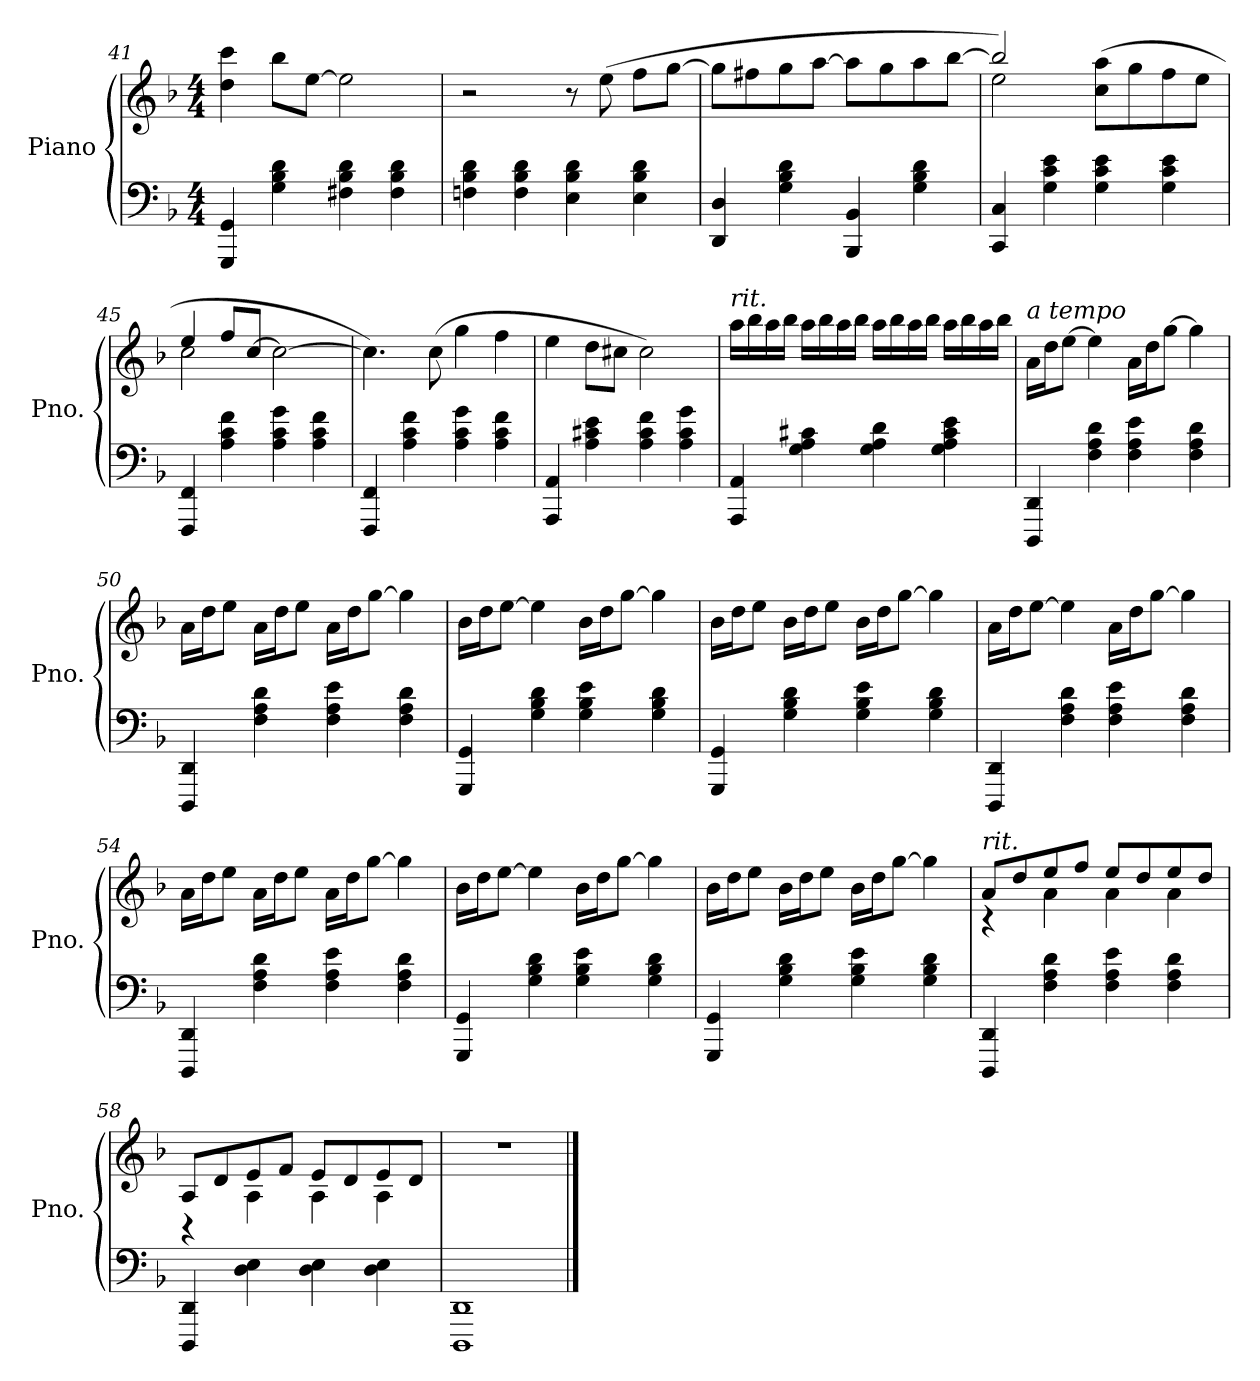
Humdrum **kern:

**kern	**kern
*part1	*part1
*staff2	*staff1
*I"Piano	*
*I'Pno.	*
*clefF4	*clefG2
*k[b-]	*k[b-]
*M4/4	*M4/4
=41	=41
4GGG/ 4GG/	4dd\ 4ccc\
4G\ 4B-\ 4d\	8bb-\L
.	[8ee\J
4F#X\ 4B-\ 4d\	2ee\]
4F#\ 4B-\ 4d\	.
=42	=42
4Fn\ 4B-\ 4d\	2r
4F\ 4B-\ 4d\	.
4E\ 4B-\ 4d\	8r
.	(>8ee\
4E\ 4B-\ 4d\	8ff\L
.	[8gg\J
!!LO:PB:g=z
=43	=43
4DD/ 4D/	8gg\L]
.	8ff#X\
4G\ 4B-\ 4d\	8gg\
.	[8aa\J
4BBB-/ 4BB-/	8aa\L]
.	8gg\
4G\ 4B-\ 4d\	8aa\
.	[8bb-\J
=44	=44
*	*^
4CC/ 4C/	2bb-/])	2ee\
4G\ 4c\ 4e\	.	.
4G\ 4c\ 4e\	(>8cc\ 8aa\L	2ryy
.	8gg\	.
4G\ 4c\ 4e\	8ff\	.
.	8ee\J	.
=45	=45	=45
4FFF/ 4FF/	4ee/	2cc\
4A\ 4c\ 4f\	8ff/L	.
.	[8cc/J	.
4A\ 4c\ 4g\	2cc\_	2ryy
4A\ 4c\ 4f\	.	.
*	*v	*v
=46	=46
4FFF/ 4FF/	4.cc\])
4A\ 4c\ 4f\	.
.	(>8cc\
4A\ 4c\ 4g\	4gg\
4A\ 4c\ 4f\	4ff\
!!LO:LB:g=z
=47	=47
4AAA/ 4AA/	4ee\
4A\ 4c#X\ 4e\	8dd\L
.	8cc#X\J
4A\ 4c#\ 4f\	2cc#\)
4A\ 4c#\ 4g\	.
=48	=48
!	!LO:TX:a:i:t=rit.
4AAA/ 4AA/	16aa\LL
.	16bb-\
.	16aa\
.	16bb-\JJ
4G\ 4A\ 4c#X\	16aa\LL
.	16bb-\
.	16aa\
.	16bb-\JJ
4G\ 4A\ 4d\	16aa\LL
.	16bb-\
.	16aa\
.	16bb-\JJ
4G\ 4A\ 4c#\ 4e\	16aa\LL
.	16bb-\
.	16aa\
.	16bb-\JJ
=49	=49
!	!LO:TX:a:i:t=a tempo
4DDD/ 4DD/	16a\LL
.	16dd\J
.	[8ee\J
4F\ 4A\ 4d\	4ee\]
4F\ 4A\ 4e\	16a\LL
.	16dd\J
.	[8gg\J
4F\ 4A\ 4d\	4gg\]
!!LO:LB:g=z
=50	=50
4DDD/ 4DD/	16a\LL
.	16dd\J
.	8ee\J
4F\ 4A\ 4d\	16a\LL
.	16dd\J
.	8ee\J
4F\ 4A\ 4e\	16a\LL
.	16dd\J
.	[8gg\J
4F\ 4A\ 4d\	4gg\]
=51	=51
4GGG/ 4GG/	16b-\LL
.	16dd\J
.	[8ee\J
4G\ 4B-\ 4d\	4ee\]
4G\ 4B-\ 4e\	16b-\LL
.	16dd\J
.	[8gg\J
4G\ 4B-\ 4d\	4gg\]
=52	=52
4GGG/ 4GG/	16b-\LL
.	16dd\J
.	8ee\J
4G\ 4B-\ 4d\	16b-\LL
.	16dd\J
.	8ee\J
4G\ 4B-\ 4e\	16b-\LL
.	16dd\J
.	[8gg\J
4G\ 4B-\ 4d\	4gg\]
=53	=53
4DDD/ 4DD/	16a\LL
.	16dd\J
.	[8ee\J
4F\ 4A\ 4d\	4ee\]
4F\ 4A\ 4e\	16a\LL
.	16dd\J
.	[8gg\J
4F\ 4A\ 4d\	4gg\]
!!LO:LB:g=z
=54	=54
4DDD/ 4DD/	16a\LL
.	16dd\J
.	8ee\J
4F\ 4A\ 4d\	16a\LL
.	16dd\J
.	8ee\J
4F\ 4A\ 4e\	16a\LL
.	16dd\J
.	[8gg\J
4F\ 4A\ 4d\	4gg\]
=55	=55
4GGG/ 4GG/	16b-\LL
.	16dd\J
.	[8ee\J
4G\ 4B-\ 4d\	4ee\]
4G\ 4B-\ 4e\	16b-\LL
.	16dd\J
.	[8gg\J
4G\ 4B-\ 4d\	4gg\]
=56	=56
4GGG/ 4GG/	16b-\LL
.	16dd\J
.	8ee\J
4G\ 4B-\ 4d\	16b-\LL
.	16dd\J
.	8ee\J
4G\ 4B-\ 4e\	16b-\LL
.	16dd\J
.	[8gg\J
4G\ 4B-\ 4d\	4gg\]
!!LO:LB:g=z
=57	=57
*	*^
!	!LO:TX:a:i:t=rit.	!
4DDD/ 4DD/	8a/L	4r
.	8dd/	.
4F\ 4A\ 4d\	8ee/	4a\
.	8ff/J	.
4F\ 4A\ 4e\	8ee/L	4a\
.	8dd/	.
4F\ 4A\ 4d\	8ee/	4a\
.	8dd/J	.
=58	=58	=58
4DDD/ 4DD/	8A/L	4r
.	8d/	.
4D\ 4E\	8e/	4A\
.	8f/J	.
4D\ 4E\	8e/L	4A\
.	8d/	.
4D\ 4E\	8e/	4A\
.	8d/J	.
*	*v	*v
=59	=59
1DDD 1DD	1r
==	==
*-	*-
